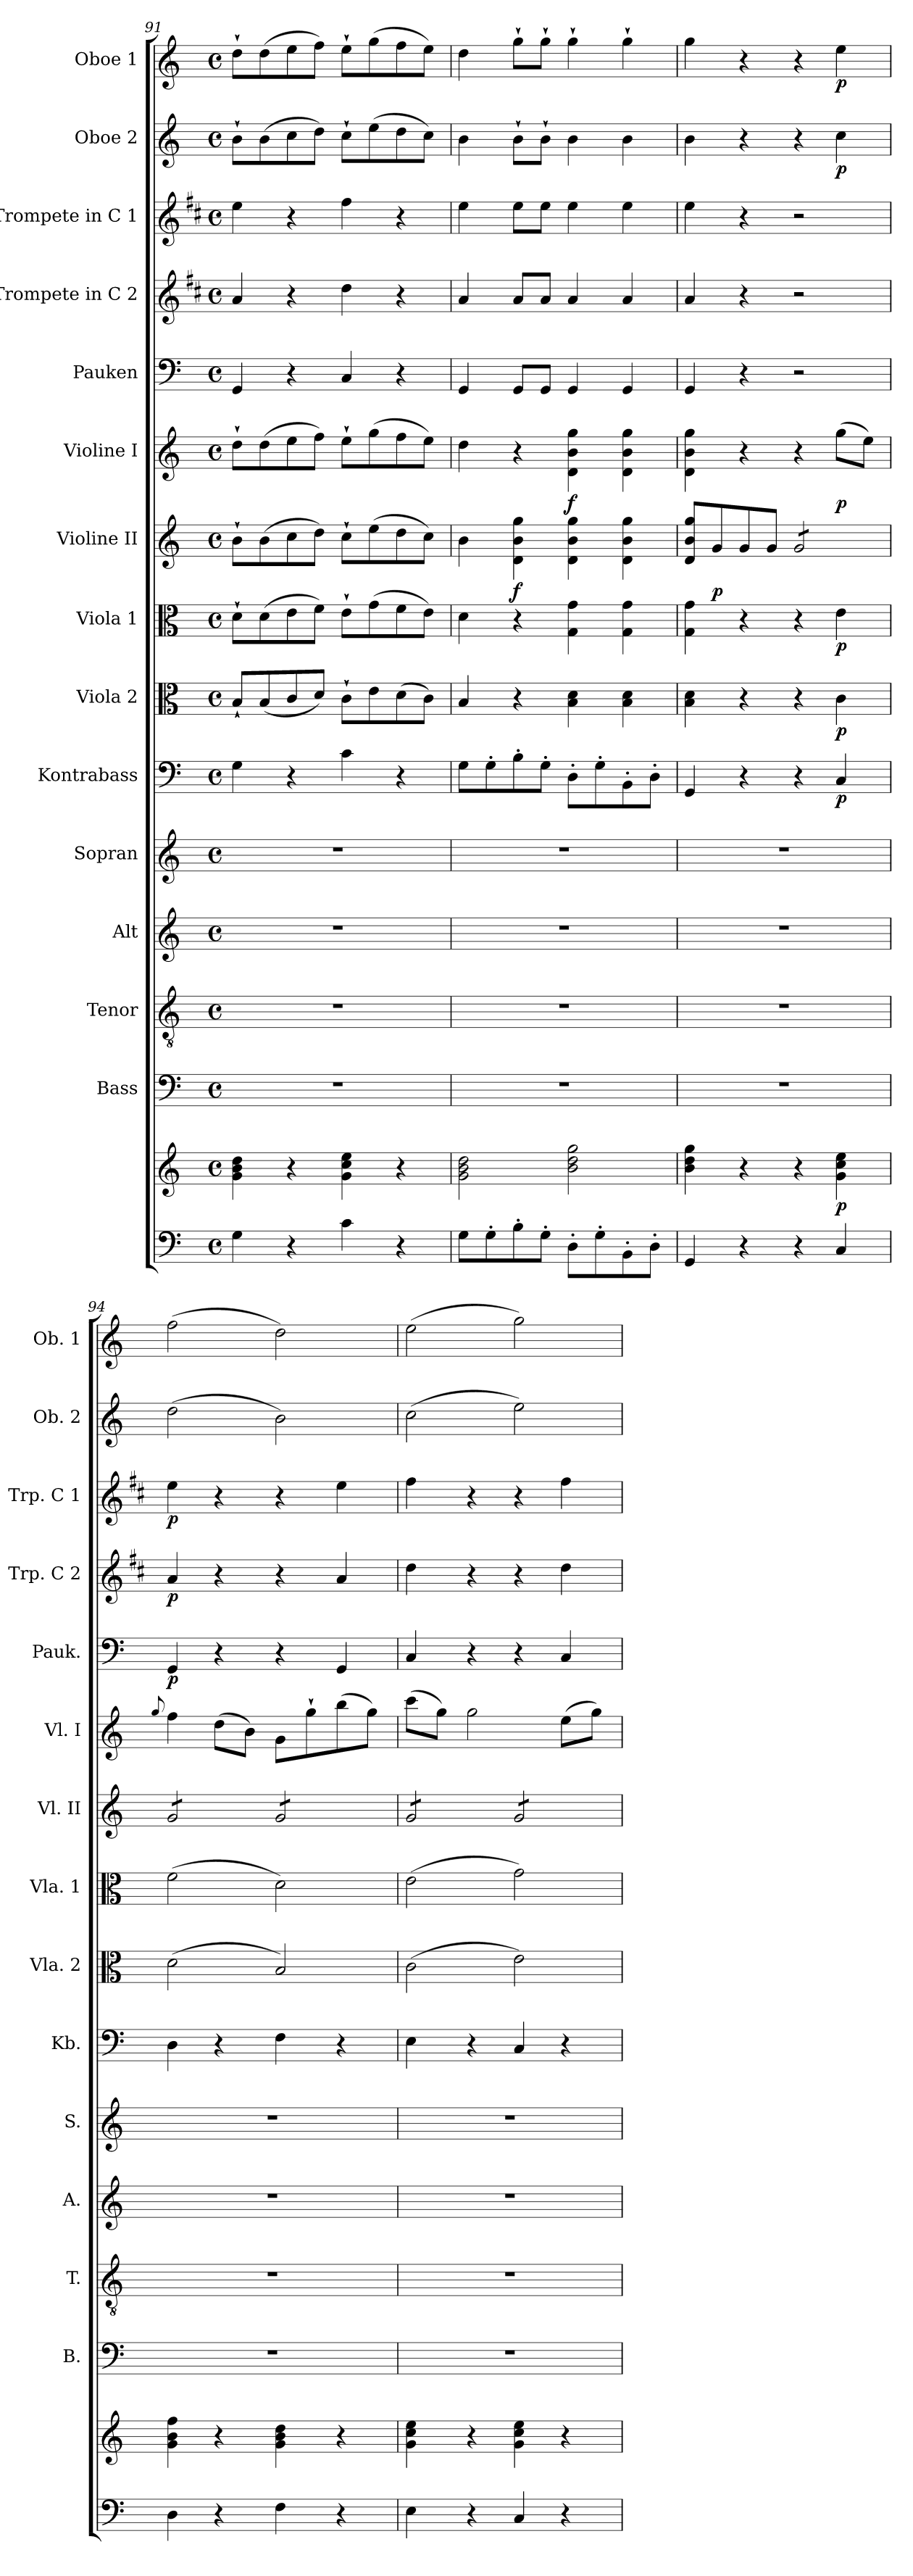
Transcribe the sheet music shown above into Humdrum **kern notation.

**kern	**kern	**dynam	**kern	**kern	**kern	**kern	**kern	**dynam	**kern	**dynam	**kern	**dynam	**kern	**dynam	**kern	**dynam	**kern	**dynam	**kern	**dynam	**kern	**dynam	**kern	**dynam	**kern	**dynam
*part15	*part15	*part15	*part14	*part13	*part12	*part11	*part10	*part10	*part9	*part9	*part8	*part8	*part7	*part7	*part6	*part6	*part5	*part5	*part4	*part4	*part3	*part3	*part2	*part2	*part1	*part1
*staff16	*staff15	*staff15/16	*staff14	*staff13	*staff12	*staff11	*staff10	*staff10	*staff9	*staff9	*staff8	*staff8	*staff7	*staff7	*staff6	*staff6	*staff5	*staff5	*staff4	*staff4	*staff3	*staff3	*staff2	*staff2	*staff1	*staff1
*	*	*	*I"Bass	*I"Tenor	*I"Alt	*I"Sopran	*I"Kontrabass	*	*I"Viola 2	*	*I"Viola 1	*	*I"Violine II	*	*I"Violine I	*	*I"Pauken	*	*I"Trompete in C 2	*	*I"Trompete in C 1	*	*I"Oboe 2	*	*I"Oboe 1	*
*	*	*	*I'B.	*I'T.	*I'A.	*I'S.	*I'Kb.	*	*I'Vla. 2	*	*I'Vla. 1	*	*I'Vl. II	*	*I'Vl. I	*	*I'Pauk.	*	*I'Trp. C 2	*	*I'Trp. C 1	*	*I'Ob. 2	*	*I'Ob. 1	*
*clefF4	*clefG2	*	*clefF4	*clefGv2	*clefG2	*clefG2	*clefF4	*	*clefC3	*	*clefC3	*	*clefG2	*	*clefG2	*	*clefF4	*	*clefG2	*	*clefG2	*	*clefG2	*	*clefG2	*
*	*	*	*	*	*	*	*ITrd7c12	*	*	*	*	*	*	*	*	*	*	*	*ITrd1c2	*	*ITrd1c2	*	*	*	*	*
*k[]	*k[]	*	*k[]	*k[]	*k[]	*k[]	*k[]	*	*k[]	*	*k[]	*	*k[]	*	*k[]	*	*k[]	*	*k[]	*	*k[]	*	*k[]	*	*k[]	*
*C:	*C:	*	*C:	*C:	*C:	*C:	*C:	*	*C:	*	*C:	*	*C:	*	*C:	*	*C:	*	*C:	*	*C:	*	*C:	*	*C:	*
*M4/4	*M4/4	*	*M4/4	*M4/4	*M4/4	*M4/4	*M4/4	*	*M4/4	*	*M4/4	*	*M4/4	*	*M4/4	*	*M4/4	*	*M4/4	*	*M4/4	*	*M4/4	*	*M4/4	*
*met(c)	*met(c)	*	*met(c)	*met(c)	*met(c)	*met(c)	*met(c)	*	*met(c)	*	*met(c)	*	*met(c)	*	*met(c)	*	*met(c)	*	*met(c)	*	*met(c)	*	*met(c)	*	*met(c)	*
=91	=91	=91	=91	=91	=91	=91	=91	=91	=91	=91	=91	=91	=91	=91	=91	=91	=91	=91	=91	=91	=91	=91	=91	=91	=91	=91
4G\	4g\ 4b\ 4dd\	.	1r	1r	1r	1r	4GG\	.	8B`</L	.	8d`>\L	.	8b`>\L	.	8dd`>\L	.	4GG/	.	4g/	.	4dd\	.	8b`>\L	.	8dd`>\L	.
.	.	.	.	.	.	.	.	.	(<8B/	.	(>8d\	.	(>8b\	.	(>8dd\	.	.	.	.	.	.	.	(>8b\	.	(>8dd\	.
4r	4r	.	.	.	.	.	4r	.	8c/	.	8e\	.	8cc\	.	8ee\	.	4r	.	4r	.	4r	.	8cc\	.	8ee\	.
.	.	.	.	.	.	.	.	.	8d/J)	.	8f\J)	.	8dd\J)	.	8ff\J)	.	.	.	.	.	.	.	8dd\J)	.	8ff\J)	.
4c\	4g\ 4cc\ 4ee\	.	.	.	.	.	4C\	.	8c`>\L	.	8e`>\L	.	8cc`>\L	.	8ee`>\L	.	4C/	.	4cc\	.	4ee\	.	8cc`>\L	.	8ee`>\L	.
.	.	.	.	.	.	.	.	.	8e\	.	(>8g\	.	(>8ee\	.	(>8gg\	.	.	.	.	.	.	.	(>8ee\	.	(>8gg\	.
4r	4r	.	.	.	.	.	4r	.	(>8d\	.	8f\	.	8dd\	.	8ff\	.	4r	.	4r	.	4r	.	8dd\	.	8ff\	.
.	.	.	.	.	.	.	.	.	8c\J)	.	8e\J)	.	8cc\J)	.	8ee\J)	.	.	.	.	.	.	.	8cc\J)	.	8ee\J)	.
!!LO:PB:g=z
=92	=92	=92	=92	=92	=92	=92	=92	=92	=92	=92	=92	=92	=92	=92	=92	=92	=92	=92	=92	=92	=92	=92	=92	=92	=92	=92
8G\L	2g\ 2b\ 2dd\	.	1r	1r	1r	1r	8GG\L	.	4B/	.	4d\	.	4b\	.	4dd\	.	4GG/	.	4g/	.	4dd\	.	4b\	.	4dd\	.
8G'>\	.	.	.	.	.	.	8GG'>\	.	.	.	.	.	.	.	.	.	.	.	.	.	.	.	.	.	.	.
!	!	!	!	!	!	!	!	!	!	!	!	!	!	!LO:DY:b	!	!	!	!	!	!	!	!	!	!	!	!
8B'>\	.	.	.	.	.	.	8BB'>\	.	4r	.	4r	.	4d\ 4b\ 4gg\	f	4r	.	8GG/L	.	8g/L	.	8dd\L	.	8b`>\L	.	8gg`>\L	.
8G'>\J	.	.	.	.	.	.	8GG'>\J	.	.	.	.	.	.	.	.	.	8GG/J	.	8g/J	.	8dd\J	.	8b`>\J	.	8gg`>\J	.
!	!	!	!	!	!	!	!	!	!	!	!	!	!	!	!	!LO:DY:b	!	!	!	!	!	!	!	!	!	!
8D'>\L	2b\ 2dd\ 2gg\	.	.	.	.	.	8DD'>\L	.	4B\ 4d\	.	4G\ 4g\	.	4d\ 4b\ 4gg\	.	4d\ 4b\ 4gg\	f	4GG/	.	4g/	.	4dd\	.	4b\	.	4gg`>\	.
8G'>\	.	.	.	.	.	.	8GG'>\	.	.	.	.	.	.	.	.	.	.	.	.	.	.	.	.	.	.	.
8BB'>\	.	.	.	.	.	.	8BBB'>\	.	4B\ 4d\	.	4G\ 4g\	.	4d\ 4b\ 4gg\	.	4d\ 4b\ 4gg\	.	4GG/	.	4g/	.	4dd\	.	4b\	.	4gg`>\	.
8D'>\J	.	.	.	.	.	.	8DD'>\J	.	.	.	.	.	.	.	.	.	.	.	.	.	.	.	.	.	.	.
=93	=93	=93	=93	=93	=93	=93	=93	=93	=93	=93	=93	=93	=93	=93	=93	=93	=93	=93	=93	=93	=93	=93	=93	=93	=93	=93
4GG/	4b\ 4dd\ 4gg\	.	1r	1r	1r	1r	4GGG/	.	4B\ 4d\	.	4G\ 4g\	.	8d/ 8b/ 8gg/L	.	4d\ 4b\ 4gg\	.	4GG/	.	4g/	.	4dd\	.	4b\	.	4gg\	.
!	!	!	!	!	!	!	!	!	!	!	!	!	!	!LO:DY:b	!	!	!	!	!	!	!	!	!	!	!	!
.	.	.	.	.	.	.	.	.	.	.	.	.	8g/	p	.	.	.	.	.	.	.	.	.	.	.	.
4r	4r	.	.	.	.	.	4r	.	4r	.	4r	.	8g/	.	4r	.	4r	.	4r	.	4r	.	4r	.	4r	.
.	.	.	.	.	.	.	.	.	.	.	.	.	8g/J	.	.	.	.	.	.	.	.	.	.	.	.	.
*	*	*	*	*	*	*	*	*	*	*	*	*	*tremolo	*	*	*	*	*	*	*	*	*	*	*	*	*
4r	4r	.	.	.	.	.	4r	.	4r	.	4r	.	8g/L	.	4r	.	2r	.	2r	.	2r	.	4r	.	4r	.
.	.	.	.	.	.	.	.	.	.	.	.	.	8g/	.	.	.	.	.	.	.	.	.	.	.	.	.
!	!	!LO:DY:b	!	!	!	!	!	!LO:DY:b	!	!LO:DY:b	!	!LO:DY:b	!	!	!	!LO:DY:b	!	!	!	!	!	!	!	!LO:DY:b	!	!LO:DY:b
4C/	4g\ 4cc\ 4ee\	p	.	.	.	.	4CC/	p	4c\	p	4e\	p	8g/	.	(>8gg\L	p	.	.	.	.	.	.	4cc\	p	4ee\	p
.	.	.	.	.	.	.	.	.	.	.	.	.	8g/J	.	8ee\J)	.	.	.	.	.	.	.	.	.	.	.
=94	=94	=94	=94	=94	=94	=94	=94	=94	=94	=94	=94	=94	=94	=94	=94	=94	=94	=94	=94	=94	=94	=94	=94	=94	=94	=94
.	.	.	.	.	.	.	.	.	.	.	.	.	.	.	8qqgg/	.	.	.	.	.	.	.	.	.	.	.
!	!	!	!	!	!	!	!	!	!	!	!	!	!	!	!	!	!	!LO:DY:b	!	!LO:DY:b	!	!LO:DY:b	!	!	!	!
4D\	4g\ 4b\ 4ff\	.	1r	1r	1r	1r	4DD\	.	(>2d\	.	(>2f\	.	8g/L	.	4ff\	.	4GG/	p	4g/	p	4dd\	p	(>2dd\	.	(>2ff\	.
.	.	.	.	.	.	.	.	.	.	.	.	.	8g/	.	.	.	.	.	.	.	.	.	.	.	.	.
4r	4r	.	.	.	.	.	4r	.	.	.	.	.	8g/	.	(>8dd\L	.	4r	.	4r	.	4r	.	.	.	.	.
.	.	.	.	.	.	.	.	.	.	.	.	.	8g/J	.	8b\J)	.	.	.	.	.	.	.	.	.	.	.
4F\	4g\ 4b\ 4dd\	.	.	.	.	.	4FF\	.	2B/)	.	2d\)	.	8g/L	.	8g\L	.	4r	.	4r	.	4r	.	2b\)	.	2dd\)	.
.	.	.	.	.	.	.	.	.	.	.	.	.	8g/	.	8gg`>\	.	.	.	.	.	.	.	.	.	.	.
4r	4r	.	.	.	.	.	4r	.	.	.	.	.	8g/	.	(>8bb\	.	4GG/	.	4g/	.	4dd\	.	.	.	.	.
.	.	.	.	.	.	.	.	.	.	.	.	.	8g/J	.	8gg\J)	.	.	.	.	.	.	.	.	.	.	.
=95	=95	=95	=95	=95	=95	=95	=95	=95	=95	=95	=95	=95	=95	=95	=95	=95	=95	=95	=95	=95	=95	=95	=95	=95	=95	=95
4E\	4g\ 4cc\ 4ee\	.	1r	1r	1r	1r	4EE\	.	(>2c\	.	(>2e\	.	8g/L	.	(>8ccc\L	.	4C/	.	4cc\	.	4ee\	.	(>2cc\	.	(>2ee\	.
.	.	.	.	.	.	.	.	.	.	.	.	.	8g/	.	8gg\J)	.	.	.	.	.	.	.	.	.	.	.
4r	4r	.	.	.	.	.	4r	.	.	.	.	.	8g/	.	2gg\	.	4r	.	4r	.	4r	.	.	.	.	.
.	.	.	.	.	.	.	.	.	.	.	.	.	8g/J	.	.	.	.	.	.	.	.	.	.	.	.	.
4C/	4g\ 4cc\ 4ee\	.	.	.	.	.	4CC/	.	2e\)	.	2g\)	.	8g/L	.	.	.	4r	.	4r	.	4r	.	2ee\)	.	2gg\)	.
.	.	.	.	.	.	.	.	.	.	.	.	.	8g/	.	.	.	.	.	.	.	.	.	.	.	.	.
4r	4r	.	.	.	.	.	4r	.	.	.	.	.	8g/	.	(>8ee\L	.	4C/	.	4cc\	.	4ee\	.	.	.	.	.
.	.	.	.	.	.	.	.	.	.	.	.	.	8g/J	.	8gg\J)	.	.	.	.	.	.	.	.	.	.	.
*	*	*	*	*	*	*	*	*	*	*	*	*	*Xtremolo	*	*	*	*	*	*	*	*	*	*	*	*	*
=	=	=	=	=	=	=	=	=	=	=	=	=	=	=	=	=	=	=	=	=	=	=	=	=	=	=
*-	*-	*-	*-	*-	*-	*-	*-	*-	*-	*-	*-	*-	*-	*-	*-	*-	*-	*-	*-	*-	*-	*-	*-	*-	*-	*-
